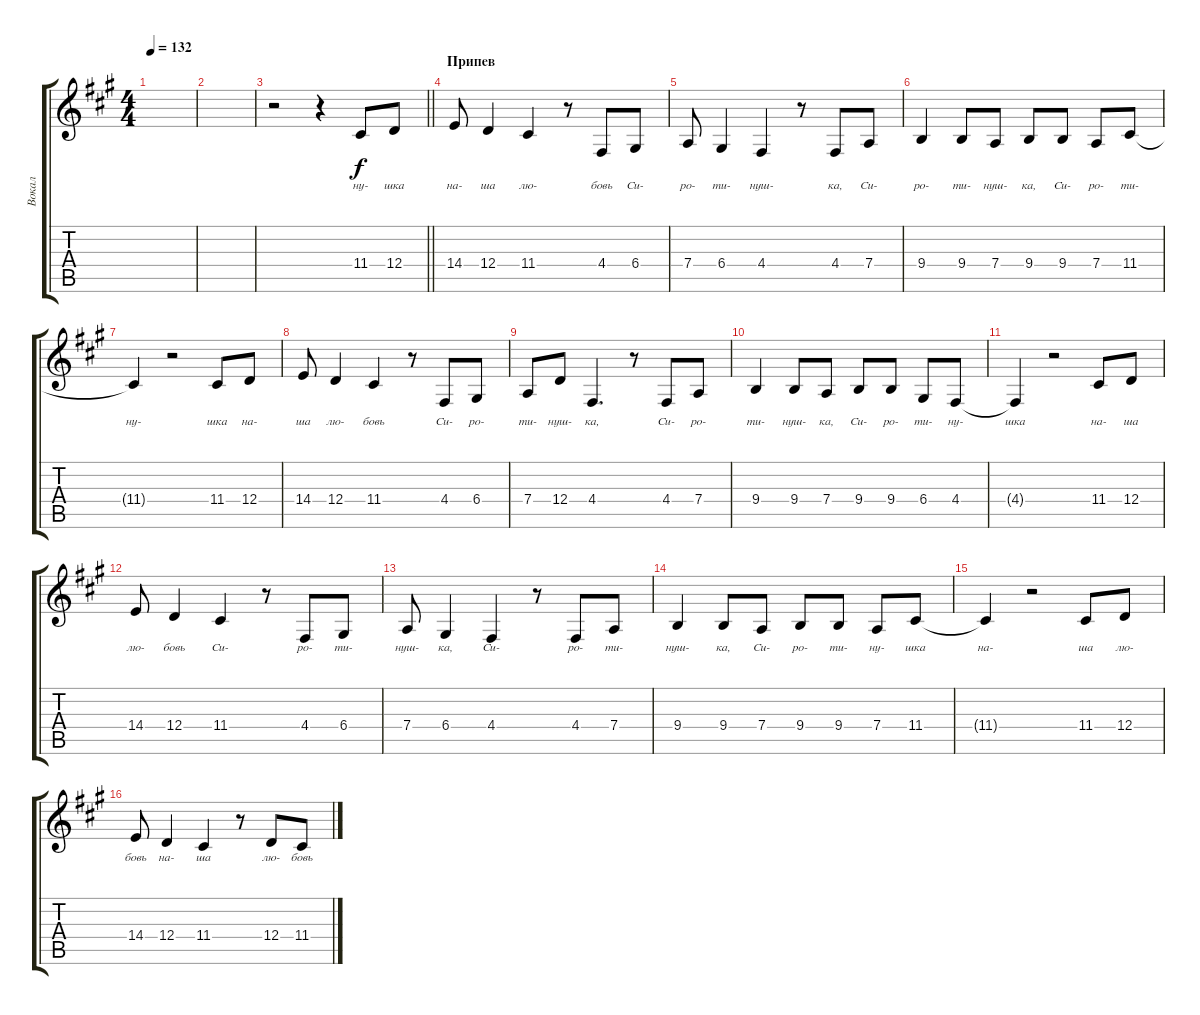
\track ("Вокал" "Вокал") {instrument voiceoohs}
\staff {score tabs}
\tuning (E4 B3 G3 D3 A2 E2) {hide}
\ts (4 4)
\tempo 132
\clef g2
\ks a
|
|
\barLineRight lightlight
r.2 r.4 11.4.8{lyrics (0 "ну-") lyrics (1 "") lyrics (2 "") lyrics (3 "") lyrics (4 "")} 12.4.8{lyrics (0 "шка") lyrics (1 "") lyrics (2 "") lyrics (3 "") lyrics (4 "")} |
\section ("" "Припев")
14.4.8{lyrics (0 "на-") lyrics (1 "") lyrics (2 "") lyrics (3 "") lyrics (4 "")} 12.4.4{lyrics (0 "ша") lyrics (1 "") lyrics (2 "") lyrics (3 "") lyrics (4 "")} 11.4.4{lyrics (0 "лю-") lyrics (1 "") lyrics (2 "") lyrics (3 "") lyrics (4 "")} r.8 4.4.8{lyrics (0 "бовь") lyrics (1 "") lyrics (2 "") lyrics (3 "") lyrics (4 "")} 6.4.8{lyrics (0 "Си-") lyrics (1 "") lyrics (2 "") lyrics (3 "") lyrics (4 "")} |
7.4.8{lyrics (0 "ро-") lyrics (1 "") lyrics (2 "") lyrics (3 "") lyrics (4 "")} 6.4.4{lyrics (0 "ти-") lyrics (1 "") lyrics (2 "") lyrics (3 "") lyrics (4 "")} 4.4.4{lyrics (0 "нуш-") lyrics (1 "") lyrics (2 "") lyrics (3 "") lyrics (4 "")} r.8 4.4.8{lyrics (0 "ка,") lyrics (1 "") lyrics (2 "") lyrics (3 "") lyrics (4 "")} 7.4.8{lyrics (0 "Си-") lyrics (1 "") lyrics (2 "") lyrics (3 "") lyrics (4 "")} |
9.4.4{lyrics (0 "ро-") lyrics (1 "") lyrics (2 "") lyrics (3 "") lyrics (4 "")} 9.4.8{lyrics (0 "ти-") lyrics (1 "") lyrics (2 "") lyrics (3 "") lyrics (4 "")} 7.4.8{lyrics (0 "нуш-") lyrics (1 "") lyrics (2 "") lyrics (3 "") lyrics (4 "")} 9.4.8{lyrics (0 "ка,") lyrics (1 "") lyrics (2 "") lyrics (3 "") lyrics (4 "")} 9.4.8{lyrics (0 "Си-") lyrics (1 "") lyrics (2 "") lyrics (3 "") lyrics (4 "")} 7.4.8{lyrics (0 "ро-") lyrics (1 "") lyrics (2 "") lyrics (3 "") lyrics (4 "")} 11.4.8{lyrics (0 "ти-") lyrics (1 "") lyrics (2 "") lyrics (3 "") lyrics (4 "")} |
11.4{t}.4{lyrics (0 "ну-") lyrics (1 "") lyrics (2 "") lyrics (3 "") lyrics (4 "")} r.2 11.4.8{lyrics (0 "шка") lyrics (1 "") lyrics (2 "") lyrics (3 "") lyrics (4 "")} 12.4.8{lyrics (0 "на-") lyrics (1 "") lyrics (2 "") lyrics (3 "") lyrics (4 "")} |
14.4.8{lyrics (0 "ша") lyrics (1 "") lyrics (2 "") lyrics (3 "") lyrics (4 "")} 12.4.4{lyrics (0 "лю-") lyrics (1 "") lyrics (2 "") lyrics (3 "") lyrics (4 "")} 11.4.4{lyrics (0 "бовь") lyrics (1 "") lyrics (2 "") lyrics (3 "") lyrics (4 "")} r.8 4.4.8{lyrics (0 "Си-") lyrics (1 "") lyrics (2 "") lyrics (3 "") lyrics (4 "")} 6.4.8{lyrics (0 "ро-") lyrics (1 "") lyrics (2 "") lyrics (3 "") lyrics (4 "")} |
7.4.8{lyrics (0 "ти-") lyrics (1 "") lyrics (2 "") lyrics (3 "") lyrics (4 "")} 12.4.8{lyrics (0 "нуш-") lyrics (1 "") lyrics (2 "") lyrics (3 "") lyrics (4 "")} 4.4.4{d lyrics (0 "ка,") lyrics (1 "") lyrics (2 "") lyrics (3 "") lyrics (4 "")} r.8 4.4.8{lyrics (0 "Си-") lyrics (1 "") lyrics (2 "") lyrics (3 "") lyrics (4 "")} 7.4.8{lyrics (0 "ро-") lyrics (1 "") lyrics (2 "") lyrics (3 "") lyrics (4 "")} |
9.4.4{lyrics (0 "ти-") lyrics (1 "") lyrics (2 "") lyrics (3 "") lyrics (4 "")} 9.4.8{lyrics (0 "нуш-") lyrics (1 "") lyrics (2 "") lyrics (3 "") lyrics (4 "")} 7.4.8{lyrics (0 "ка,") lyrics (1 "") lyrics (2 "") lyrics (3 "") lyrics (4 "")} 9.4.8{lyrics (0 "Си-") lyrics (1 "") lyrics (2 "") lyrics (3 "") lyrics (4 "")} 9.4.8{lyrics (0 "ро-") lyrics (1 "") lyrics (2 "") lyrics (3 "") lyrics (4 "")} 6.4.8{lyrics (0 "ти-") lyrics (1 "") lyrics (2 "") lyrics (3 "") lyrics (4 "")} 4.4.8{lyrics (0 "ну-") lyrics (1 "") lyrics (2 "") lyrics (3 "") lyrics (4 "")} |
4.4{t}.4{lyrics (0 "шка") lyrics (1 "") lyrics (2 "") lyrics (3 "") lyrics (4 "")} r.2 11.4.8{lyrics (0 "на-") lyrics (1 "") lyrics (2 "") lyrics (3 "") lyrics (4 "")} 12.4.8{lyrics (0 "ша") lyrics (1 "") lyrics (2 "") lyrics (3 "") lyrics (4 "")} |
14.4.8{lyrics (0 "лю-") lyrics (1 "") lyrics (2 "") lyrics (3 "") lyrics (4 "")} 12.4.4{lyrics (0 "бовь") lyrics (1 "") lyrics (2 "") lyrics (3 "") lyrics (4 "")} 11.4.4{lyrics (0 "Си-") lyrics (1 "") lyrics (2 "") lyrics (3 "") lyrics (4 "")} r.8 4.4.8{lyrics (0 "ро-") lyrics (1 "") lyrics (2 "") lyrics (3 "") lyrics (4 "")} 6.4.8{lyrics (0 "ти-") lyrics (1 "") lyrics (2 "") lyrics (3 "") lyrics (4 "")} |
7.4.8{lyrics (0 "нуш-") lyrics (1 "") lyrics (2 "") lyrics (3 "") lyrics (4 "")} 6.4.4{lyrics (0 "ка,") lyrics (1 "") lyrics (2 "") lyrics (3 "") lyrics (4 "")} 4.4.4{lyrics (0 "Си-") lyrics (1 "") lyrics (2 "") lyrics (3 "") lyrics (4 "")} r.8 4.4.8{lyrics (0 "ро-") lyrics (1 "") lyrics (2 "") lyrics (3 "") lyrics (4 "")} 7.4.8{lyrics (0 "ти-") lyrics (1 "") lyrics (2 "") lyrics (3 "") lyrics (4 "")} |
9.4.4{lyrics (0 "нуш-") lyrics (1 "") lyrics (2 "") lyrics (3 "") lyrics (4 "")} 9.4.8{lyrics (0 "ка,") lyrics (1 "") lyrics (2 "") lyrics (3 "") lyrics (4 "")} 7.4.8{lyrics (0 "Си-") lyrics (1 "") lyrics (2 "") lyrics (3 "") lyrics (4 "")} 9.4.8{lyrics (0 "ро-") lyrics (1 "") lyrics (2 "") lyrics (3 "") lyrics (4 "")} 9.4.8{lyrics (0 "ти-") lyrics (1 "") lyrics (2 "") lyrics (3 "") lyrics (4 "")} 7.4.8{lyrics (0 "ну-") lyrics (1 "") lyrics (2 "") lyrics (3 "") lyrics (4 "")} 11.4.8{lyrics (0 "шка") lyrics (1 "") lyrics (2 "") lyrics (3 "") lyrics (4 "")} |
11.4{t}.4{lyrics (0 "на-") lyrics (1 "") lyrics (2 "") lyrics (3 "") lyrics (4 "")} r.2 11.4.8{lyrics (0 "ша") lyrics (1 "") lyrics (2 "") lyrics (3 "") lyrics (4 "")} 12.4.8{lyrics (0 "лю-") lyrics (1 "") lyrics (2 "") lyrics (3 "") lyrics (4 "")} |
14.4.8{lyrics (0 "бовь") lyrics (1 "") lyrics (2 "") lyrics (3 "") lyrics (4 "")} 12.4.4{lyrics (0 "на-") lyrics (1 "") lyrics (2 "") lyrics (3 "") lyrics (4 "")} 11.4.4{lyrics (0 "ша") lyrics (1 "") lyrics (2 "") lyrics (3 "") lyrics (4 "")} r.8 12.4.8{lyrics (0 "лю-") lyrics (1 "") lyrics (2 "") lyrics (3 "") lyrics (4 "")} 11.4.8{lyrics (0 "бовь") lyrics (1 "") lyrics (2 "") lyrics (3 "") lyrics (4 "")}
